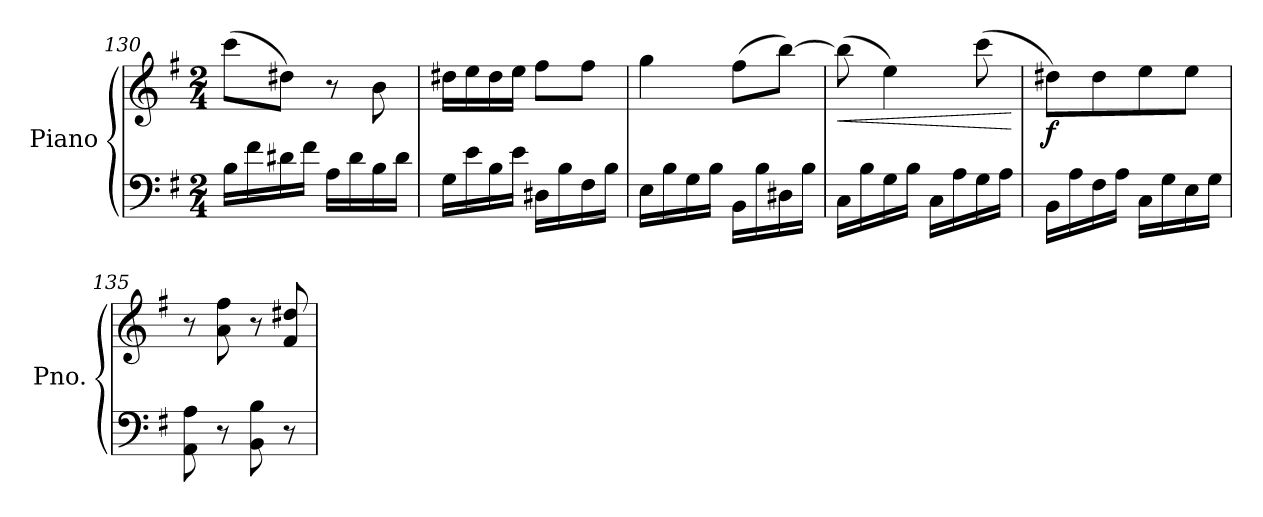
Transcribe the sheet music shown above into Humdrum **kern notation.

**kern	**kern	**dynam
*part1	*part1	*part1
*staff2	*staff1	*staff1/2
*I"Piano	*	*
*I'Pno.	*	*
!!LO:PB:g=z
*clefF4	*clefG2	*
*k[f#]	*k[f#]	*
*M2/4	*M2/4	*
=130	=130	=130
16B\LL	(>8ccc\L	.
16f#\	.	.
16d#X\	8dd#X\J)	.
16f#\JJ	.	.
16A\LL	8r	.
16d#\	.	.
16B\	8b\	.
16d#\JJ	.	.
=131	=131	=131
16G\LL	16dd#X\LL	.
16e\	16ee\	.
16B\	16dd#\	.
16e\JJ	16ee\JJ	.
16D#X\LL	8ff#\L	.
16B\	.	.
16F#\	8ff#\J	.
16B\JJ	.	.
=132	=132	=132
16E\LL	4gg\	.
16B\	.	.
16G\	.	.
16B\JJ	.	.
16BB\LL	(>8ff#\L	.
16B\	.	.
16D#X\	[8bb\J)	.
16B\JJ	.	.
=133	=133	=133
!	!	!LO:HP:b
16C\LL	(>8bb\]	<
16B\	.	.
16G\	4ee\)	.
16B\JJ	.	.
16C\LL	.	.
16A\	.	.
16G\	(>8ccc\	.
16A\JJ	.	.
.	.	[
=134	=134	=134
!	!	!LO:DY:b
16BB\LL	8dd#X\L)	f
16A\	.	.
16F#\	8dd#\	.
16A\JJ	.	.
16C\LL	8ee\	.
16G\	.	.
16E\	8ee\J	.
16G\JJ	.	.
=135	=135	=135
8AA\ 8A\	8r	.
8r	8a\ 8ff#\	.
8BB\ 8B\	8r	.
8r	8f#/ 8dd#X/	.
=	=	=
*-	*-	*-
